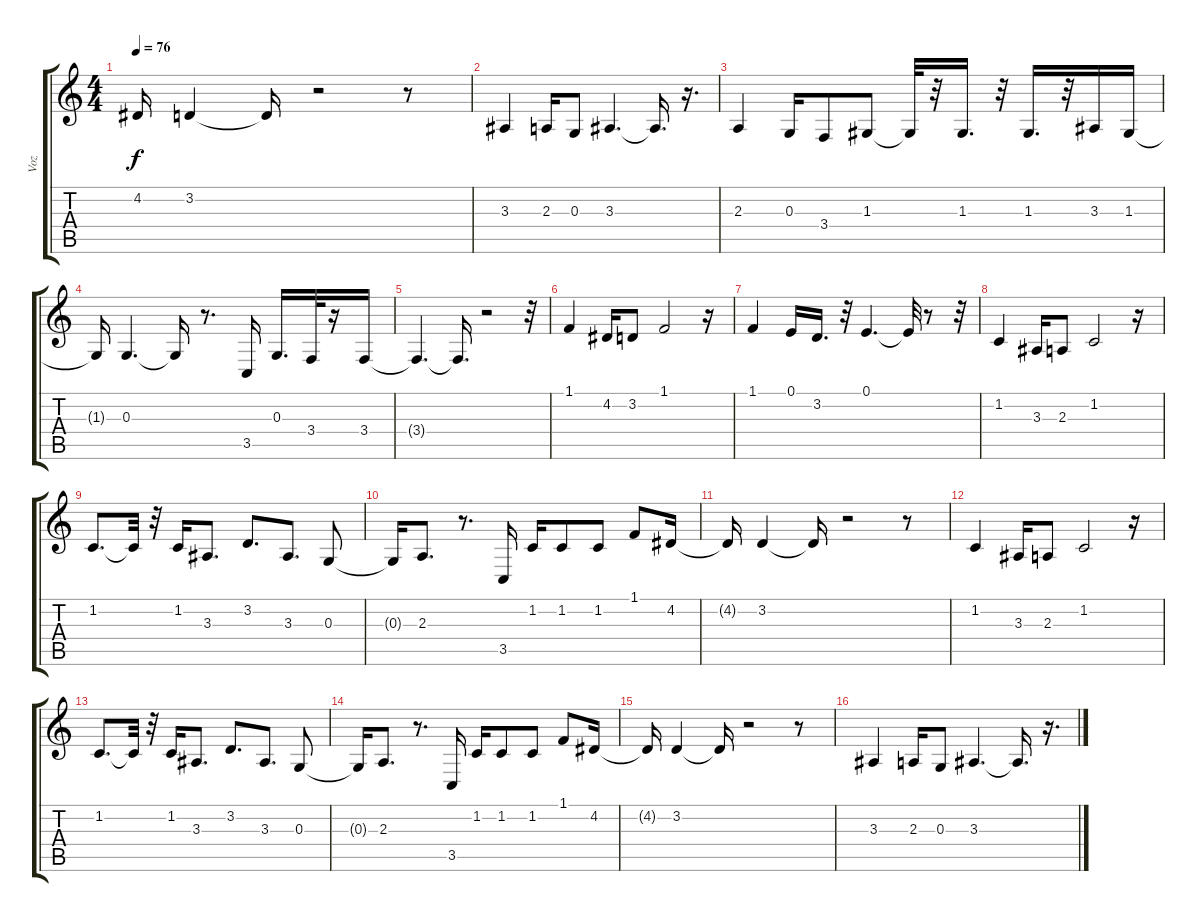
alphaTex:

\track ("Voz" "Voz") {instrument tenorsax}
\staff {score tabs}
\tuning (E4 B3 G3 D3 A2 E2) {hide}
\ts (4 4)
\tempo 76
\clef g2
\ks c
4.2{t}.16{dy f} 3.2.4 3.2{t}.16 r.2 r.8 |
3.3.4 2.3.16 0.3.8 3.3.4{d} 3.3{t}.16{d} r.16{d} |
2.3.4 0.3.16 3.4.8 1.3.8 1.3{t}.32 r.32 1.3.16{d} r.32 1.3.16{d} r.32 3.3.16 1.3.16 |
1.3{t}.16 0.3.4{d} 0.3{t}.16 r.8{d} 3.5.16 0.3.16{d} 3.4.32 r.16 3.4.16 |
3.4{t}.4{d} 3.4{t}.16{d} r.2 r.32 |
1.1.4 4.2.16 3.2.8 1.1.2 r.16 |
1.1.4 0.1.16 3.2.16{d} r.32 0.1.4{d} 0.1{t}.32 r.8 r.32 |
1.2.4 3.3.16 2.3.8 1.2.2 r.16 |
1.2.8{d} 1.2{t}.32 r.32 1.2.16 3.3.8{d} 3.2.8{d} 3.3.8{d} 0.3.8 |
0.3{t}.16 2.3.8{d} r.8{d} 3.5.16 1.2.16 1.2.8 1.2.8 1.1.8 4.2.16 |
4.2{t}.16 3.2.4 3.2{t}.16 r.2 r.8 |
1.2.4 3.3.16 2.3.8 1.2.2 r.16 |
1.2.8{d} 1.2{t}.32 r.32 1.2.16 3.3.8{d} 3.2.8{d} 3.3.8{d} 0.3.8 |
0.3{t}.16 2.3.8{d} r.8{d} 3.5.16 1.2.16 1.2.8 1.2.8 1.1.8 4.2.16 |
4.2{t}.16 3.2.4 3.2{t}.16 r.2 r.8 |
3.3.4 2.3.16 0.3.8 3.3.4{d} 3.3{t}.16{d} r.16{d}
